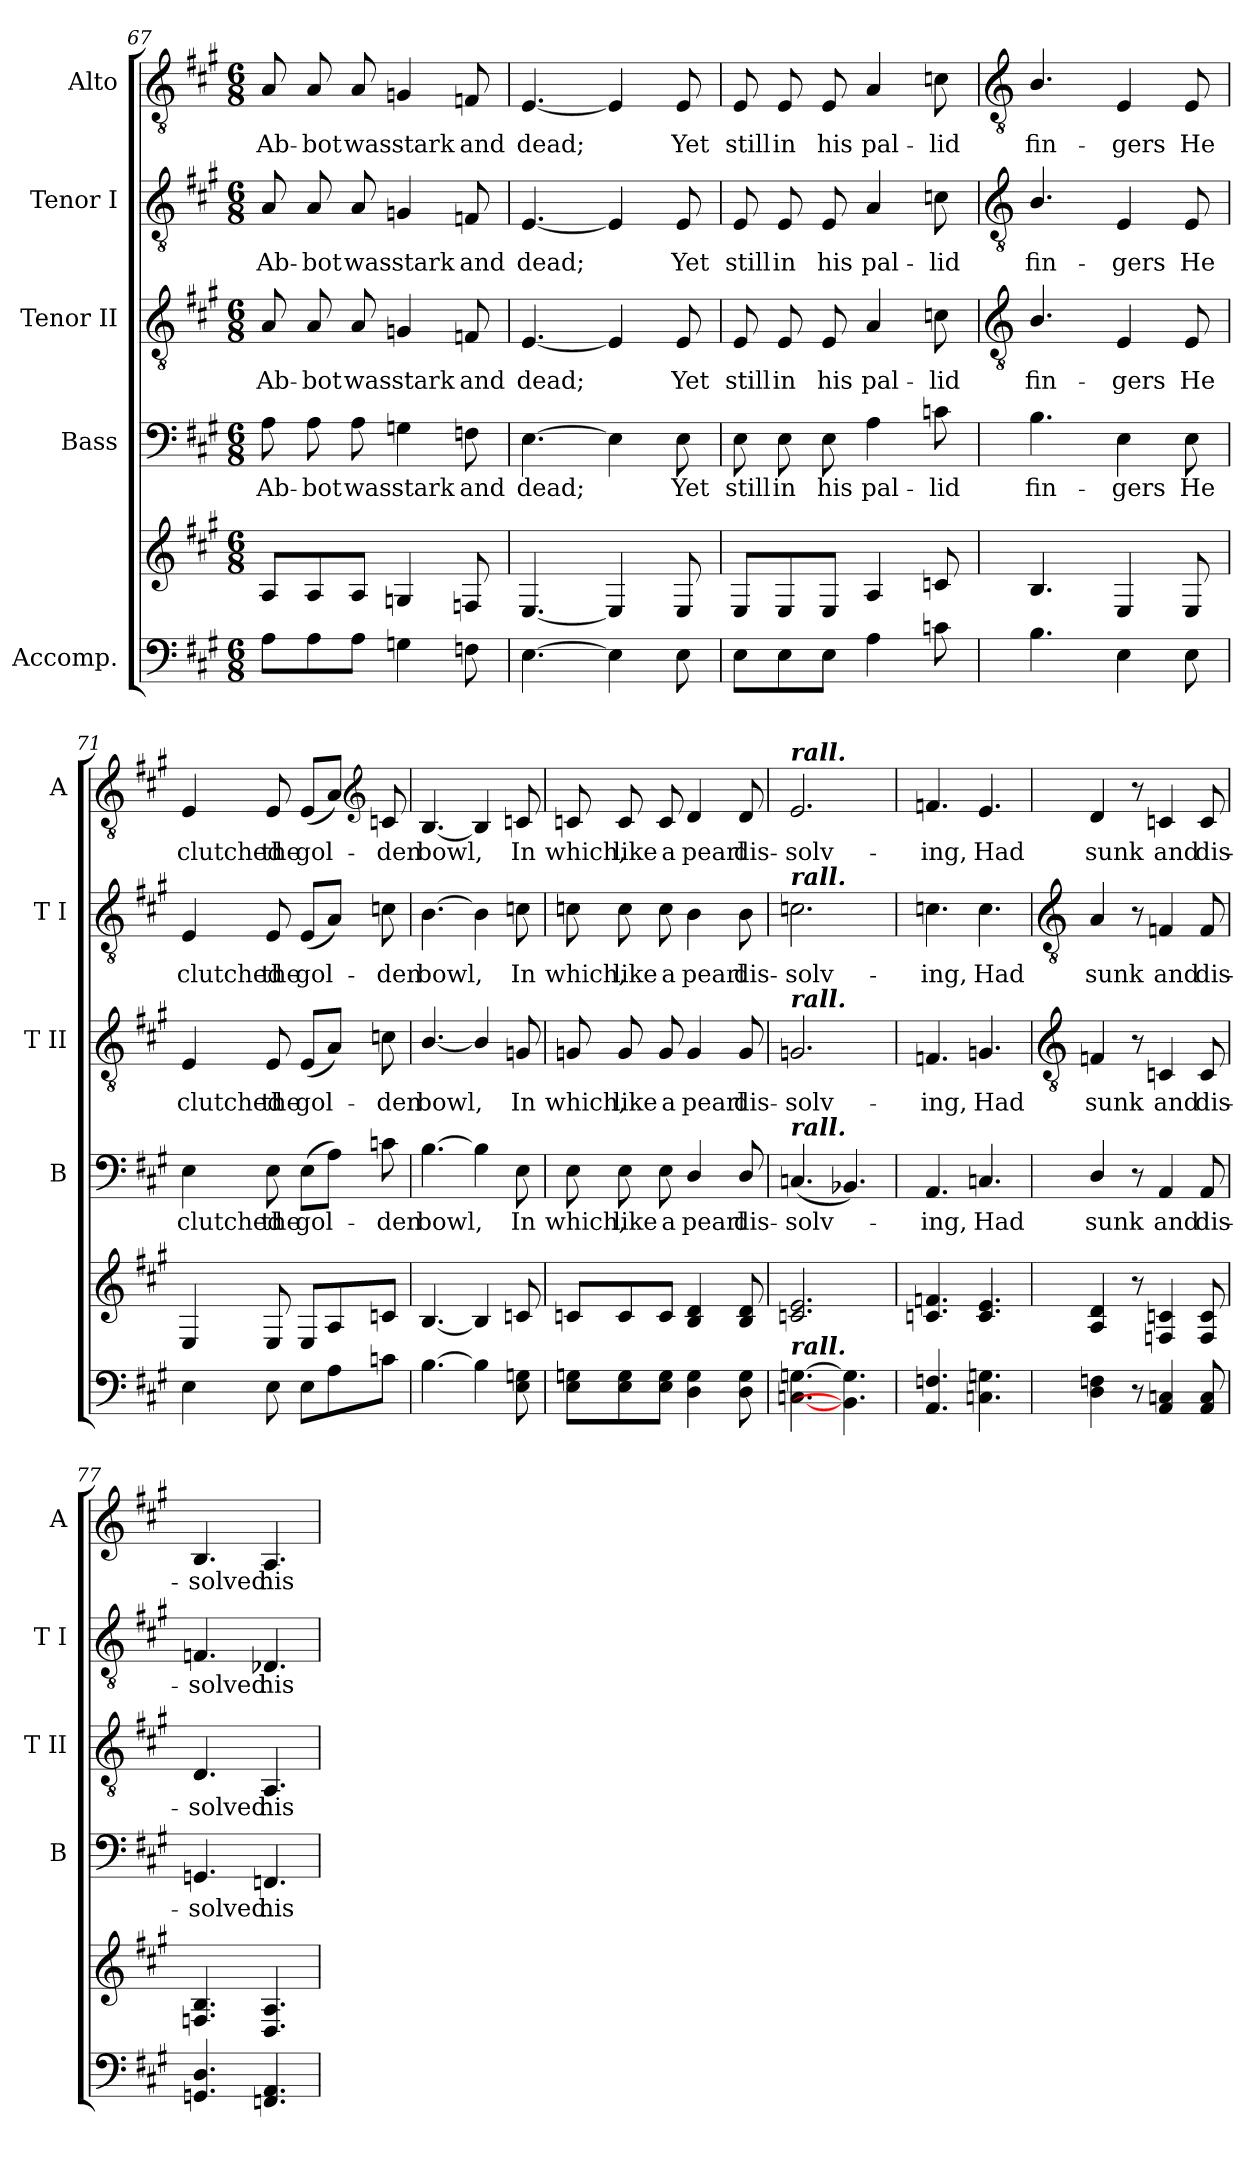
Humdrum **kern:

**kern	**kern	**kern	**text	**kern	**text	**kern	**text	**kern	**text
*part5	*part5	*part4	*part4	*part3	*part3	*part2	*part2	*part1	*part1
*staff6	*staff5	*staff4	*staff4	*staff3	*staff3	*staff2	*staff2	*staff1	*staff1
*I"Accomp.	*	*I"Bass	*	*I"Tenor II	*	*I"Tenor I	*	*I"Alto	*
*	*	*I'B	*	*I'T II	*	*I'T I	*	*I'A	*
*clefF4	*clefG2	*clefF4	*	*clefGv2	*	*clefGv2	*	*clefGv2	*
*k[f#c#g#]	*k[f#c#g#]	*k[f#c#g#]	*	*k[f#c#g#]	*	*k[f#c#g#]	*	*k[f#c#g#]	*
*A:	*A:	*A:	*	*A:	*	*A:	*	*A:	*
*M6/8	*M6/8	*M6/8	*	*M6/8	*	*M6/8	*	*M6/8	*
=67	=67	=67	=67	=67	=67	=67	=67	=67	=67
!	!	!	!LO:LY:b	!	!LO:LY:b	!	!LO:LY:b	!	!LO:LY:b
8AL	8AL	8A	Ab-	8A	Ab-	8A	Ab-	8A	Ab-
!	!	!	!LO:LY:b	!	!LO:LY:b	!	!LO:LY:b	!	!LO:LY:b
8A	8A	8A	-bot	8A	-bot	8A	-bot	8A	-bot
!	!	!	!LO:LY:b	!	!LO:LY:b	!	!LO:LY:b	!	!LO:LY:b
8AJ	8AJ	8A	was	8A	was	8A	was	8A	was
!	!	!	!LO:LY:b	!	!LO:LY:b	!	!LO:LY:b	!	!LO:LY:b
4Gn	4Gn	4Gn	stark	4Gn	stark	4Gn	stark	4Gn	stark
!	!	!	!LO:LY:b	!	!LO:LY:b	!	!LO:LY:b	!	!LO:LY:b
8Fn	8Fn	8Fn	and	8Fn	and	8Fn	and	8Fn	and
=68	=68	=68	=68	=68	=68	=68	=68	=68	=68
!	!	!	!LO:LY:b	!	!LO:LY:b	!	!LO:LY:b	!	!LO:LY:b
[4.E	[4.E	[4.E	dead;	[4.E	dead;	[4.E	dead;	[4.E	dead;
4E]	4E]	4E]	.	4E]	.	4E]	.	4E]	.
!	!	!	!LO:LY:b	!	!LO:LY:b	!	!LO:LY:b	!	!LO:LY:b
8E	8E	8E	Yet	8E	Yet	8E	Yet	8E	Yet
=69	=69	=69	=69	=69	=69	=69	=69	=69	=69
!	!	!	!LO:LY:b	!	!LO:LY:b	!	!LO:LY:b	!	!LO:LY:b
8EL	8EL	8E	still	8E	still	8E	still	8E	still
!	!	!	!LO:LY:b	!	!LO:LY:b	!	!LO:LY:b	!	!LO:LY:b
8E	8E	8E	in	8E	in	8E	in	8E	in
!	!	!	!LO:LY:b	!	!LO:LY:b	!	!LO:LY:b	!	!LO:LY:b
8EJ	8EJ	8E	his	8E	his	8E	his	8E	his
!	!	!	!LO:LY:b	!	!LO:LY:b	!	!LO:LY:b	!	!LO:LY:b
4A	4A	4A	pal-	4A	pal-	4A	pal-	4A	pal-
!	!	!	!LO:LY:b	!	!LO:LY:b	!	!LO:LY:b	!	!LO:LY:b
8cn	8cn	8cn	-lid	8cn	-lid	8cn	-lid	8cn	-lid
!!LO:LB:g=z
=70	=70	=70	=70	=70	=70	=70	=70	=70	=70
*	*	*	*	*clefGv2	*	*clefGv2	*	*clefGv2	*
!	!	!	!LO:LY:b	!	!LO:LY:b	!	!LO:LY:b	!	!LO:LY:b
4.B\	4.B/	4.B\	fin-	4.B/	fin-	4.B/	fin-	4.B/	fin-
!	!	!	!LO:LY:b	!	!LO:LY:b	!	!LO:LY:b	!	!LO:LY:b
4E	4E	4E	-gers	4E	-gers	4E	-gers	4E	-gers
!	!	!	!LO:LY:b	!	!LO:LY:b	!	!LO:LY:b	!	!LO:LY:b
8E	8E	8E	He	8E	He	8E	He	8E	He
=71	=71	=71	=71	=71	=71	=71	=71	=71	=71
!	!	!	!LO:LY:b	!	!LO:LY:b	!	!LO:LY:b	!	!LO:LY:b
4E	4E	4E	clutched	4E	clutched	4E	clutched	4E	clutched
!	!	!	!LO:LY:b	!	!LO:LY:b	!	!LO:LY:b	!	!LO:LY:b
8E	8E	8E	the	8E	the	8E	the	8E	the
!	!	!	!LO:LY:b	!	!LO:LY:b	!	!LO:LY:b	!	!LO:LY:b
8EL	8EL	(>8EL	gol-	(<8EL	gol-	(<8EL	gol-	(<8EL	gol-
8A	8A	8AJ)	.	8AJ)	.	8AJ)	.	8AJ)	.
*	*	*	*	*	*	*	*	*clefG2	*
!	!	!	!LO:LY:b	!	!LO:LY:b	!	!LO:LY:b	!	!LO:LY:b
8cnJ	8cnJ	8cn	den	8cn	den	8cn	den	8cn	den
=72	=72	=72	=72	=72	=72	=72	=72	=72	=72
!	!	!	!LO:LY:b	!	!LO:LY:b	!	!LO:LY:b	!	!LO:LY:b
[4.B	[4.B	[4.B	bowl,	[4.B/	bowl,	[4.B	bowl,	[4.B	bowl,
4B]	4B]	4B]	.	4B/]	.	4B]	.	4B]	.
!	!	!	!LO:LY:b	!	!LO:LY:b	!	!LO:LY:b	!	!LO:LY:b
8E 8Gn	8cn	8E	In	8Gn	In	8cn	In	8cn	In
=73	=73	=73	=73	=73	=73	=73	=73	=73	=73
!	!	!	!LO:LY:b	!	!LO:LY:b	!	!LO:LY:b	!	!LO:LY:b
8E 8GnL	8cnL	8E	which,	8Gn	which,	8cn	which,	8cn	which,
!	!	!	!LO:LY:b	!	!LO:LY:b	!	!LO:LY:b	!	!LO:LY:b
8E 8G	8c	8E	like	8G	like	8c	like	8c	like
!	!	!	!LO:LY:b	!	!LO:LY:b	!	!LO:LY:b	!	!LO:LY:b
8E 8GJ	8cJ	8E	a	8G	a	8c	a	8c	a
!	!	!	!LO:LY:b	!	!LO:LY:b	!	!LO:LY:b	!	!LO:LY:b
4D\ 4G\	4B 4d	4D/	pearl	4G	pearl	4B	pearl	4d	pearl
!	!	!	!LO:LY:b	!	!LO:LY:b	!	!LO:LY:b	!	!LO:LY:b
8D\ 8G\	8B 8d	8D/	dis-	8G	dis-	8B	dis-	8d	dis-
=74	=74	=74	=74	=74	=74	=74	=74	=74	=74
!	!	!	!	!	!	!	!	!LO:TX:a:Bi:t=rall.	!
!	!	!	!	!	!	!LO:TX:a:Bi:t=rall.	!	!	!
!	!	!	!	!LO:TX:a:Bi:t=rall.	!	!	!	!	!
!	!	!LO:TX:a:Bi:t=rall.	!	!	!	!	!	!	!
!LO:TX:a:Bi:t=rall.	!	!	!	!	!	!	!	!	!
!	!	!	!LO:LY:b	!	!LO:LY:b	!	!LO:LY:b	!	!LO:LY:b
[4.Cn [4.Gn	2.cn 2.e	(<4.Cn	-solv-	2.Gn	-solv-	2.cn	-solv-	2.e	-solv-
4.BB-] 4.G]	.	4.BB-X)	.	.	.	.	.	.	.
=75	=75	=75	=75	=75	=75	=75	=75	=75	=75
!	!	!	!LO:LY:b	!	!LO:LY:b	!	!LO:LY:b	!	!LO:LY:b
4.AA 4.Fn	4.cn 4.fn	4.AA	ing,	4.Fn	-ing,	4.cn	-ing,	4.fn	-ing,
!	!	!	!LO:LY:b	!	!LO:LY:b	!	!LO:LY:b	!	!LO:LY:b
4.Cn 4.Gn	4.c 4.e	4.Cn	Had	4.Gn	Had	4.c	Had	4.e	Had
!!LO:LB:g=z
=76	=76	=76	=76	=76	=76	=76	=76	=76	=76
*	*	*	*	*clefGv2	*	*clefGv2	*	*	*
!	!	!	!LO:LY:b	!	!LO:LY:b	!	!LO:LY:b	!	!LO:LY:b
4D\ 4Fn\	4A 4d	4D/	sunk	4Fn	sunk	4A	sunk	4d	sunk
8r	8r	8r	.	8r	.	8r	.	8r	.
!	!	!	!LO:LY:b	!	!LO:LY:b	!	!LO:LY:b	!	!LO:LY:b
4AA 4Cn	4Fn 4cn	4AA	and	4Cn	and	4Fn	and	4cn	and
!	!	!	!LO:LY:b	!	!LO:LY:b	!	!LO:LY:b	!	!LO:LY:b
8AA 8C	8F 8c	8AA	dis-	8C	dis-	8F	dis-	8c	dis-
=77	=77	=77	=77	=77	=77	=77	=77	=77	=77
!	!	!	!LO:LY:b	!	!LO:LY:b	!	!LO:LY:b	!	!LO:LY:b
4.GGn 4.D	4.Fn/ 4.B/	4.GGn	-solved	4.D	-solved	4.Fn	-solved	4.B/	-solved
!	!	!	!LO:LY:b	!	!LO:LY:b	!	!LO:LY:b	!	!LO:LY:b
4.FFn 4.AA	4.D 4.A	4.FFn	his	4.AA	his	4.D-X	his	4.A	his
=	=	=	=	=	=	=	=	=	=
*-	*-	*-	*-	*-	*-	*-	*-	*-	*-
